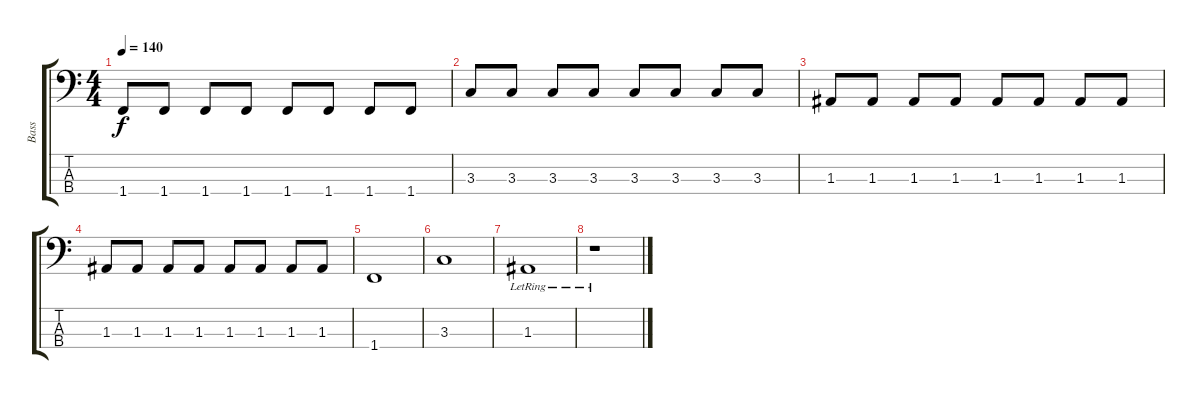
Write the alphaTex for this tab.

\track ("Bass" "Bass") {instrument electricbassfinger}
\staff {score tabs}
\tuning (G2 D2 A1 E1) {hide}
\ts (4 4)
\tempo 140
\clef f4
\ks c
1.4.8{dy f} 1.4.8 1.4.8 1.4.8 1.4.8 1.4.8 1.4.8 1.4.8 |
3.3.8 3.3.8 3.3.8 3.3.8 3.3.8 3.3.8 3.3.8 3.3.8 |
1.3.8 1.3.8 1.3.8 1.3.8 1.3.8 1.3.8 1.3.8 1.3.8 |
1.3.8 1.3.8 1.3.8 1.3.8 1.3.8 1.3.8 1.3.8 1.3.8 |
1.4.1 |
3.3.1 |
1.3{lr}.1 |
r.1
